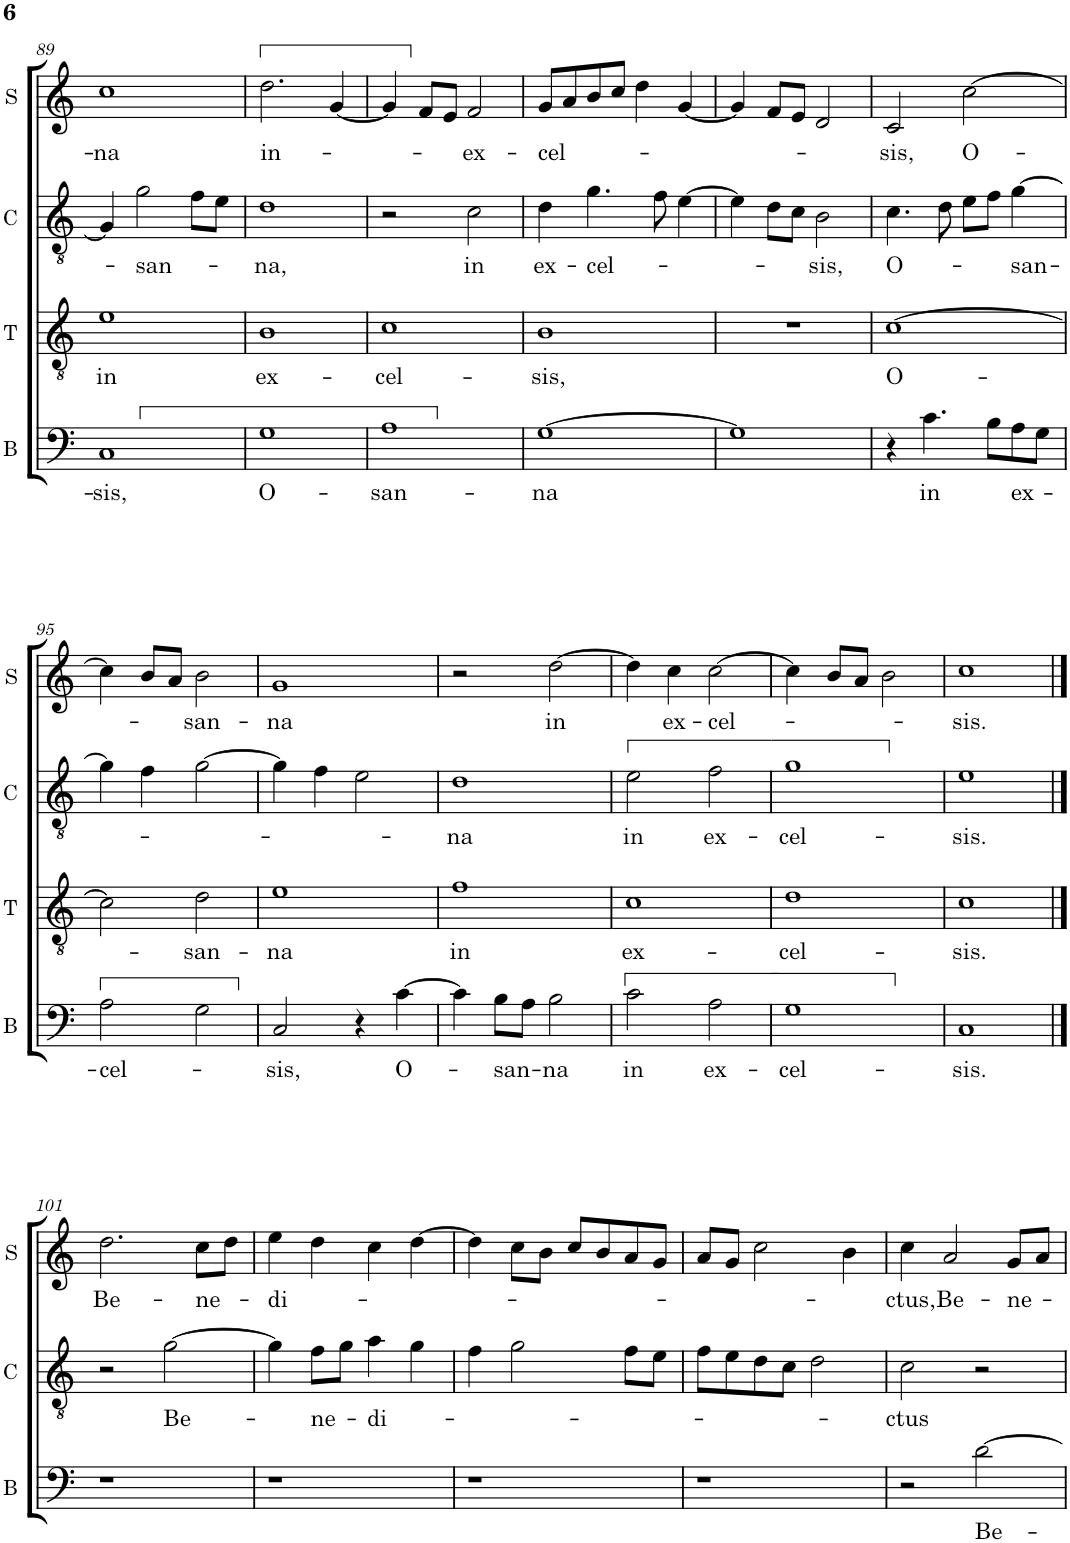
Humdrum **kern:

**kern	**text	**kern	**text	**kern	**text	**kern	**text
*part4	*part4	*part3	*part3	*part2	*part2	*part1	*part1
*staff4	*staff4	*staff3	*staff3	*staff2	*staff2	*staff1	*staff1
*I"B	*	*I"T	*	*I"C	*	*I"S	*
*I'B	*	*I'T	*	*I'C	*	*I'S	*
!!LO:PB:g=z
*clefF4	*	*clefGv2	*	*clefGv2	*	*clefG2	*
*	*	*	*	*Trd4c7	*	*	*
*k[]	*	*k[]	*	*k[]	*	*k[]	*
*M2/2	*	*M2/2	*	*M2/2	*	*M2/2	*
*met(c|)	*	*met(c|)	*	*met(c|)	*	*met(c|)	*
=89	=89	=89	=89	=89	=89	=89	=89
!	!LO:LY:b	!	!LO:LY:b	!	!	!	!LO:LY:b
1C	-sis,	1e	in	4G/]	.	1cc	-na
!	!	!	!	!	!LO:LY:b	!	!
.	.	.	.	2g\	-san-	.	.
.	.	.	.	8f\L	.	.	.
.	.	.	.	8e\J	.	.	.
=90	=90	=90	=90	=90	=90	=90	=90
!	!LO:LY:b	!	!LO:LY:b	!	!LO:LY:b	!	!LO:LY:b
1G	O-	1B	ex-	1d	-na,	2.dd\	in-
.	.	.	.	.	.	[4g/	.
=91	=91	=91	=91	=91	=91	=91	=91
!	!LO:LY:b	!	!LO:LY:b	!	!	!	!
1A	-san-	1c	-cel-	2r	.	4g/]	.
.	.	.	.	.	.	8f/L	.
.	.	.	.	.	.	8e/J	.
!	!	!	!	!	!LO:LY:b	!	!LO:LY:b
.	.	.	.	2c\	in	2f/	-ex-
=92	=92	=92	=92	=92	=92	=92	=92
!	!LO:LY:b	!	!LO:LY:b	!	!LO:LY:b	!	!LO:LY:b
[1G	-na	1B	-sis,	4d\	ex-	8g/L	-cel-
.	.	.	.	.	.	8a/	.
!	!	!	!	!	!LO:LY:b	!	!
.	.	.	.	4.g\	-cel-	8b/	.
.	.	.	.	.	.	8cc/J	.
.	.	.	.	.	.	4dd\	.
.	.	.	.	8f\	.	.	.
.	.	.	.	[4e\	.	[4g/	.
=93	=93	=93	=93	=93	=93	=93	=93
1G]	.	1r	.	4e\]	.	4g/]	.
.	.	.	.	8d\L	.	8f/L	.
.	.	.	.	8c\J	.	8e/J	.
!	!	!	!	!	!LO:LY:b	!	!
.	.	.	.	2B\	-sis,	2d/	.
=94	=94	=94	=94	=94	=94	=94	=94
!	!	!	!LO:LY:b	!	!LO:LY:b	!	!LO:LY:b
4r	.	[1c	O-	4.c\	O-	2c/	-sis,
!	!LO:LY:b	!	!	!	!	!	!
4.c\	in	.	.	.	.	.	.
.	.	.	.	8d\	.	.	.
!	!	!	!	!	!	!	!LO:LY:b
.	.	.	.	8e\L	.	[2cc\	O-
8B\L	.	.	.	8f\J	.	.	.
!	!LO:LY:b	!	!	!	!LO:LY:b	!	!
8A\	ex-	.	.	[4g\	-san-	.	.
8G\J	.	.	.	.	.	.	.
!!LO:LB:g=z
=95	=95	=95	=95	=95	=95	=95	=95
!	!LO:LY:b	!	!	!	!	!	!
2A\	-cel-	2c\]	.	4g\]	.	4cc\]	.
.	.	.	.	4f\	.	8b/L	.
.	.	.	.	.	.	8a/J	.
!	!	!	!LO:LY:b	!	!	!	!LO:LY:b
2G\	.	2d\	-san-	[2g\	.	2b\	-san-
=96	=96	=96	=96	=96	=96	=96	=96
!	!LO:LY:b	!	!LO:LY:b	!	!	!	!LO:LY:b
2C/	-sis,	1e	-na	4g\]	.	1g	-na
.	.	.	.	4f\	.	.	.
4r	.	.	.	2e\	.	.	.
!	!LO:LY:b	!	!	!	!	!	!
[4c\	O-	.	.	.	.	.	.
=97	=97	=97	=97	=97	=97	=97	=97
!	!	!	!LO:LY:b	!	!LO:LY:b	!	!
4c\]	.	1f	in	1d	-na	2r	.
!	!LO:LY:b	!	!	!	!	!	!
8B\L	-san-	.	.	.	.	.	.
8A\J	.	.	.	.	.	.	.
!	!LO:LY:b	!	!	!	!	!	!LO:LY:b
2B\	-na	.	.	.	.	[2dd\	in
=98	=98	=98	=98	=98	=98	=98	=98
!	!LO:LY:b	!	!LO:LY:b	!	!LO:LY:b	!	!
2c\	in	1c	ex-	2e\	in	4dd\]	.
!	!	!	!	!	!	!	!LO:LY:b
.	.	.	.	.	.	4cc\	ex-
!	!LO:LY:b	!	!	!	!LO:LY:b	!	!LO:LY:b
2A\	ex-	.	.	2f\	ex-	[2cc\	-cel-
=99	=99	=99	=99	=99	=99	=99	=99
!	!LO:LY:b	!	!LO:LY:b	!	!LO:LY:b	!	!
1G	-cel-	1d	-cel-	1g	-cel-	4cc\]	.
.	.	.	.	.	.	8b/L	.
.	.	.	.	.	.	8a/J	.
.	.	.	.	.	.	2b\	.
=100	=100	=100	=100	=100	=100	=100	=100
!	!LO:LY:b	!	!LO:LY:b	!	!LO:LY:b	!	!LO:LY:b
1C	-sis.	1c	-sis.	1e	-sis.	1cc	-sis.
!!LO:LB:g=z
==101	==101	==101	==101	==101	==101	==101	==101
!	!	!	!	!	!	!	!LO:LY:b
1r	.	1r	.	2r	.	2.dd\	Be-
!	!	!	!	!	!LO:LY:b	!	!
.	.	.	.	[2g\	Be-	.	.
!	!	!	!	!	!	!	!LO:LY:b
.	.	.	.	.	.	8cc\L	-ne-
.	.	.	.	.	.	8dd\J	.
=102	=102	=102	=102	=102	=102	=102	=102
!	!	!	!	!	!	!	!LO:LY:b
1r	.	1r	.	4g\]	.	4ee\	-di-
!	!	!	!	!	!LO:LY:b	!	!
.	.	.	.	8f\L	-ne-	4dd\	.
.	.	.	.	8g\J	.	.	.
!	!	!	!	!	!LO:LY:b	!	!
.	.	.	.	4a\	-di-	4cc\	.
.	.	.	.	4g\	.	[4dd\	.
=103	=103	=103	=103	=103	=103	=103	=103
1r	.	1r	.	4f\	.	4dd\]	.
.	.	.	.	2g\	.	8cc\L	.
.	.	.	.	.	.	8b\J	.
.	.	.	.	.	.	8cc/L	.
.	.	.	.	.	.	8b/	.
.	.	.	.	8f\L	.	8a/	.
.	.	.	.	8e\J	.	8g/J	.
=104	=104	=104	=104	=104	=104	=104	=104
1r	.	1r	.	8f\L	.	8a/L	.
.	.	.	.	8e\	.	8g/J	.
.	.	.	.	8d\	.	2cc\	.
.	.	.	.	8c\J	.	.	.
.	.	.	.	2d\	.	.	.
.	.	.	.	.	.	4b\	.
=105	=105	=105	=105	=105	=105	=105	=105
!	!	!	!	!	!LO:LY:b	!	!LO:LY:b
2r	.	1r	.	2c\	-ctus	4cc\	-ctus,
!	!	!	!	!	!	!	!LO:LY:b
.	.	.	.	.	.	2a/	Be-
!	!LO:LY:b	!	!	!	!	!	!
[2d\	Be-	.	.	2r	.	.	.
!	!	!	!	!	!	!	!LO:LY:b
.	.	.	.	.	.	8g/L	-ne-
.	.	.	.	.	.	8a/J	.
=	=	=	=	=	=	=	=
*-	*-	*-	*-	*-	*-	*-	*-
